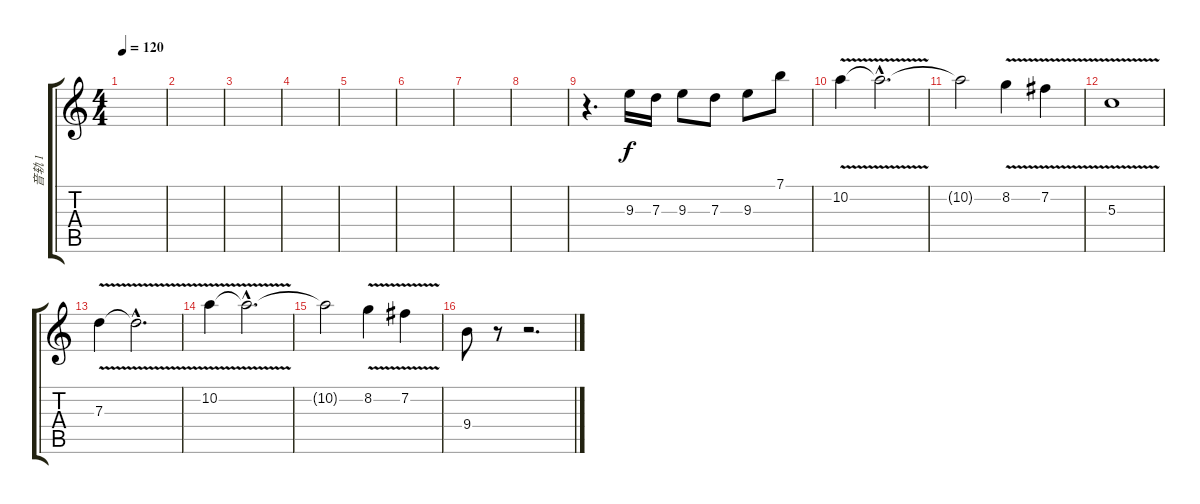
\track ("音轨 1" "音轨 1") {instrument overdrivenguitar}
\staff {score tabs}
\tuning (E4 B3 G3 D3 A2 E2) {hide}
\ts (4 4)
\tempo 120
\clef g2
\ks c
|
|
|
|
|
|
|
|
r.4{d volume 10} 9.3.16 7.3.16 9.3.8 7.3.8 9.3.8 7.1.8 |
10.2{v}.4 10.2{hac t}.2{d} |
10.2{t}.2 8.2{v}.4 7.2{v}.4 |
5.3{v}.1 |
7.3{v}.4 7.3{hac t}.2{d} |
10.2{v}.4 10.2{hac t}.2{d} |
10.2{t}.2 8.2{v}.4 7.2{v}.4 |
9.4.8 r.8 r.2{d}
